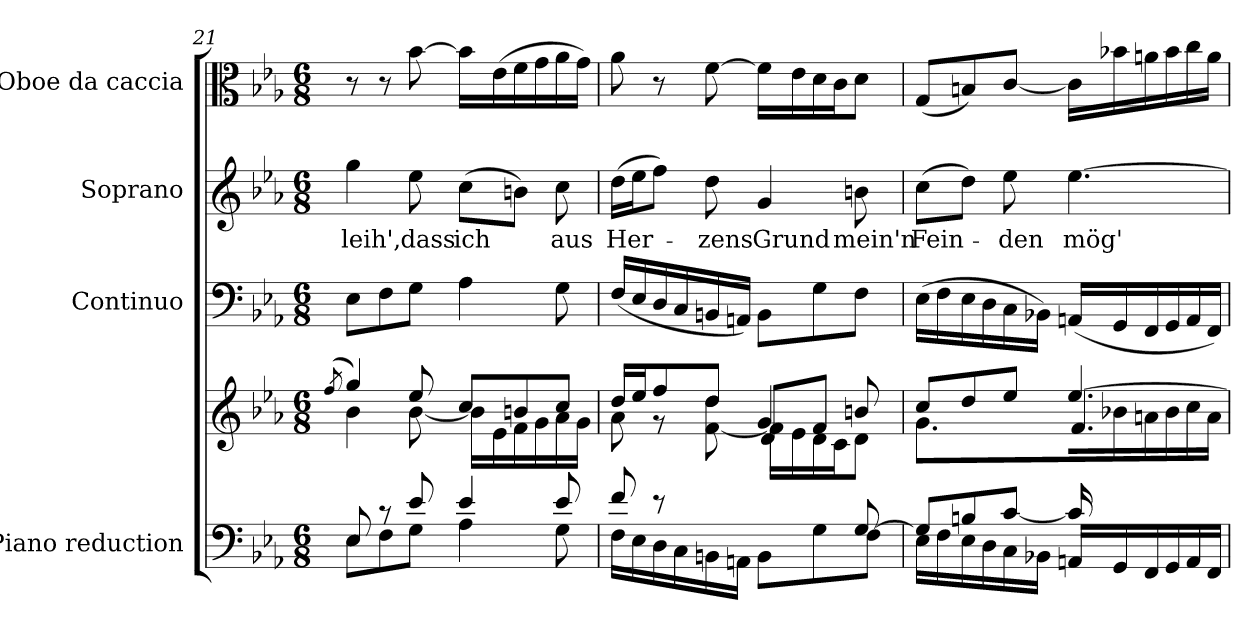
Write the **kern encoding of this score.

**kern	**kern	**kern	**kern	**text	**kern
*part4	*part4	*part3	*part2	*part2	*part1
*staff5	*staff4	*staff3	*staff2	*staff2	*staff1
*I"Piano reduction	*	*I"Continuo	*I"Soprano	*	*I"Oboe da caccia
*I'Pno	*	*	*	*	*I'Ob
*clefF4	*clefG2	*clefF4	*clefG2	*	*clefC3
*k[b-e-a-]	*k[b-e-a-]	*k[b-e-a-]	*k[b-e-a-]	*	*k[b-e-a-]
*M6/8	*M6/8	*M6/8	*M6/8	*	*M6/8
=21	=21	=21	=21	=21	=21
.	(8qff/	.	.	.	.
*^	*^	*	*	*	*
!	!	!	!	!	!	!LO:LY:b	!
8E-/	8E-\L	4gg/)	4b-\]	8E-\L	4gg\	-leih',	8r
8r	8F\	.	.	8F\	.	.	8r
!	!	!	!	!	!	!LO:LY:b	!
8e-/	8G\J	8ee-/	[8b-\	8G\J	8ee-\	dass	[8b-\
!	!	!	!	!	!	!LO:LY:b	!
4e-/	4A-\	8cc/L	16b-\LL]	4A-\	(8cc\L	ich	16b-\LL]
.	.	.	16e-\	.	.	.	(16e-\
.	.	8bn/	16f\	.	8bn\J)	.	16f\
.	.	.	16g\	.	.	.	16g\
!	!	!	!	!	!	!LO:LY:b	!
8e-/	8G\	8cc/J	16a-\	8G\	8cc\	aus	16a-\
.	.	.	16g\JJ	.	.	.	16g\JJ)
!!LO:LB:g=z
=22	=22	=22	=22	=22	=22	=22	=22
*	*	*	*^	*	*	*	*
!	!	!	!	!	!	!	!LO:LY:b	!
8f/	16F\LL	16dd/LL	8a-\	4.ryy	(16F/LL	(16dd\LL	Her-	8a-\
.	16E-\	16ee-/J	.	.	16E-/	16ee-\J	.	.
8r	16D\	8ff/	8r	.	16D/	8ff\J)	.	8r
.	16C\	.	.	.	16C/	.	.	.
!	!	!	!	!	!	!	!LO:LY:b	!
8ryy	16BBn\	8dd/J	[8f\ 8dd\	.	16BBn/	8dd\	-zens	[8f\
.	16AAn\JJ	.	.	.	16AAn/JJ)	.	.	.
!	!	!	!	!	!	!	!LO:LY:b	!
4ryy	8BB\L	4g/	16f\LL]	8d/L	8BB\L	4g/	Grund	16f\LL]
.	.	.	16e-\	.	.	.	.	16e-\
.	8G\	.	16d\	8f/J	8G\	.	.	16d\
.	.	.	16c\J	.	.	.	.	16c\J
!	!	!	!	!	!	!	!LO:LY:b	!
[8G/	8F\J	8bn/	8d\J	8ryy	8F\J	8bn\	mein'n	8d\J
=23	=23	=23	=23	=23	=23	=23	=23	=23
*	*^	*	*	*	*	*	*	*
!	!	!	!	!	!	!	!	!LO:LY:b	!
4.ryy	8G/L]	16E-\LL	8cc/L	4.g\	4.ryy	(16E-\LL	(8cc\L	Fein-	(8G/L
.	.	16F\	.	.	.	16F\	.	.	.
.	8Bn/	16E-\	8dd/	.	.	16E-\	8dd\J)	.	8Bn/)
.	.	16D\	.	.	.	16D\	.	.	.
!	!	!	!	!	!	!	!	!LO:LY:b	!
.	[8c/J	16C\	8ee-/J	.	.	16C\	8ee-\	-den	[8c/J
.	.	16BB-X\JJ	.	.	.	16BB-X\JJ)	.	.	.
!	!	!	!	!	!	!	!	!LO:LY:b	!
16c/LL]	4.ryy	16AAn/LL	[4.ee-/	16ryy	4.f/	(16AAn/LL	[4.ee-\	mög'	16c\LL]
4ryy	.	16GG/	.	16b-X\	.	16GG/	.	.	16b-X\
.	.	16FF/	.	16an\	.	16FF/	.	.	16an\
.	.	16GG/	.	16b-\	.	16GG/	.	.	16b-\
.	.	16AA/	.	16cc\	.	16AA/	.	.	16cc\
16ryy	.	16FF/JJ	.	16a\JJ	.	16FF/JJ)	.	.	16a\JJ
*v	*v	*v	*	*	*	*	*	*	*
*	*v	*v	*v	*	*	*	*
=	=	=	=	=	=
*-	*-	*-	*-	*-	*-
